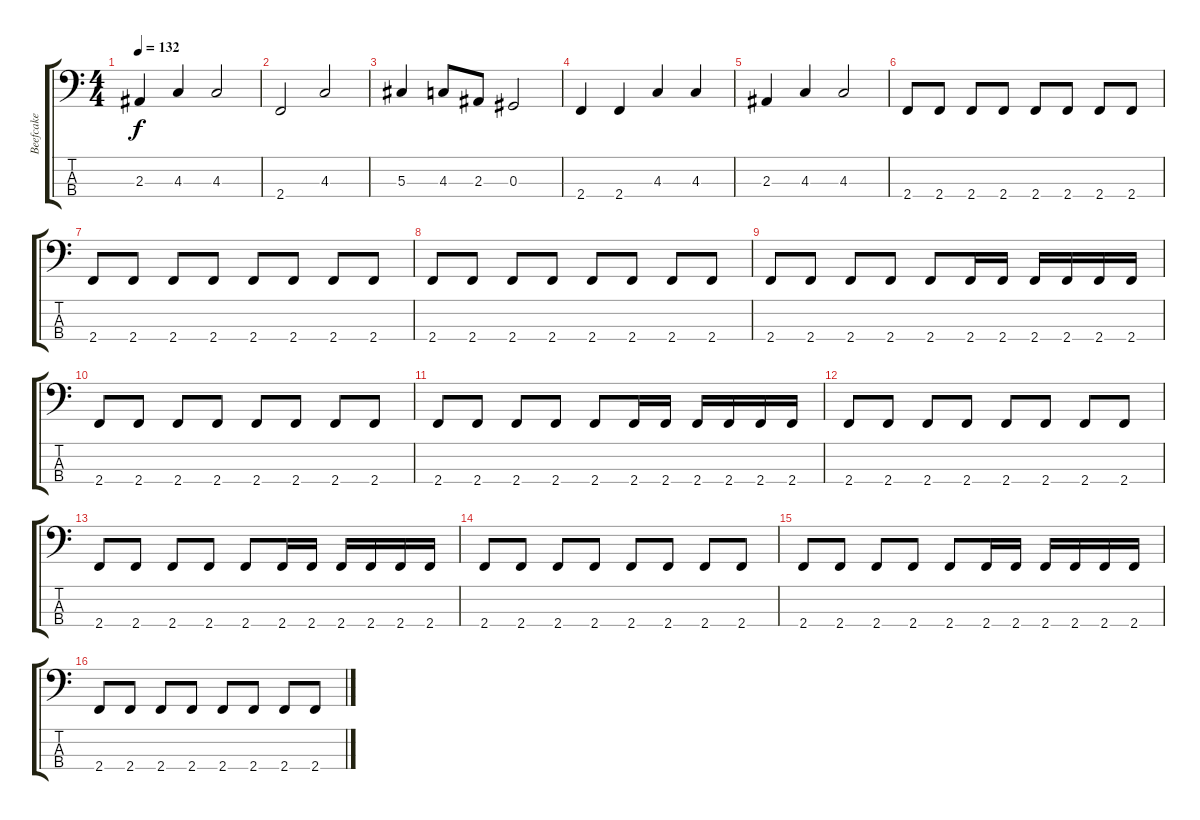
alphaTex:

\track ("Beefcake" "Beefcake") {instrument electricbasspick}
\staff {score tabs}
\tuning (Gb2 Db2 Ab1 Eb1) {hide}
\ts (4 4)
\tempo 132
\clef f4
\ks c
2.3.4{dy f} 4.3.4 4.3.2 |
2.4.2 4.3.2 |
5.3.4 4.3.8 2.3.8 0.3.2 |
2.4.4 2.4.4 4.3.4 4.3.4 |
2.3.4 4.3.4 4.3.2 |
2.4.8 2.4.8 2.4.8 2.4.8 2.4.8 2.4.8 2.4.8 2.4.8 |
2.4.8 2.4.8 2.4.8 2.4.8 2.4.8 2.4.8 2.4.8 2.4.8 |
2.4.8 2.4.8 2.4.8 2.4.8 2.4.8 2.4.8 2.4.8 2.4.8 |
2.4.8 2.4.8 2.4.8 2.4.8 2.4.8 2.4.16 2.4.16 2.4.16 2.4.16 2.4.16 2.4.16 |
2.4.8 2.4.8 2.4.8 2.4.8 2.4.8 2.4.8 2.4.8 2.4.8 |
2.4.8 2.4.8 2.4.8 2.4.8 2.4.8 2.4.16 2.4.16 2.4.16 2.4.16 2.4.16 2.4.16 |
2.4.8 2.4.8 2.4.8 2.4.8 2.4.8 2.4.8 2.4.8 2.4.8 |
2.4.8 2.4.8 2.4.8 2.4.8 2.4.8 2.4.16 2.4.16 2.4.16 2.4.16 2.4.16 2.4.16 |
2.4.8 2.4.8 2.4.8 2.4.8 2.4.8 2.4.8 2.4.8 2.4.8 |
2.4.8 2.4.8 2.4.8 2.4.8 2.4.8 2.4.16 2.4.16 2.4.16 2.4.16 2.4.16 2.4.16 |
2.4.8 2.4.8 2.4.8 2.4.8 2.4.8 2.4.8 2.4.8 2.4.8
